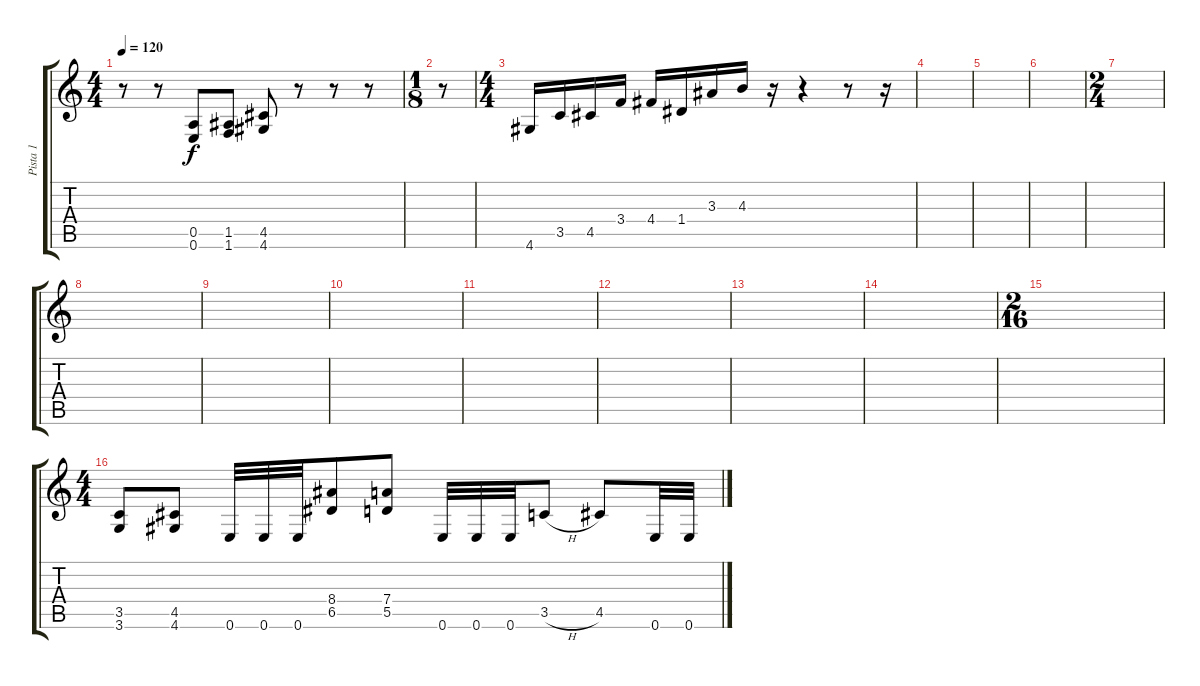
\track ("Pista 1" "Pista 1") {instrument distortionguitar}
\staff {score tabs}
\tuning (E4 B3 G3 D3 A2 E2) {hide}
\ts (4 4)
\tempo 120
\clef g2
\ks c
r.8{dy f} r.8 (0.5 0.6).8 (1.5 1.6).8 (4.5 4.6).8 r.8 r.8 r.8 |
\ts (1 8)
r.8 |
\ts (4 4)
4.6.16 3.5.16 4.5.16 3.4.16 4.4.16 1.4.16 3.3.16 4.3.16 r.16 r.4 r.8 r.16 |
|
|
|
\ts (2 4)
|
|
|
|
|
|
|
|
\ts (2 16)
|
\ts (4 4)
(3.5 3.6).8 (4.5 4.6).8 0.6.32 0.6.32 0.6.32 (8.4 6.5).8 (7.4 5.5).8 0.6.32 0.6.32 0.6.32 3.5{h}.8 4.5.8 0.6.32 0.6.32
